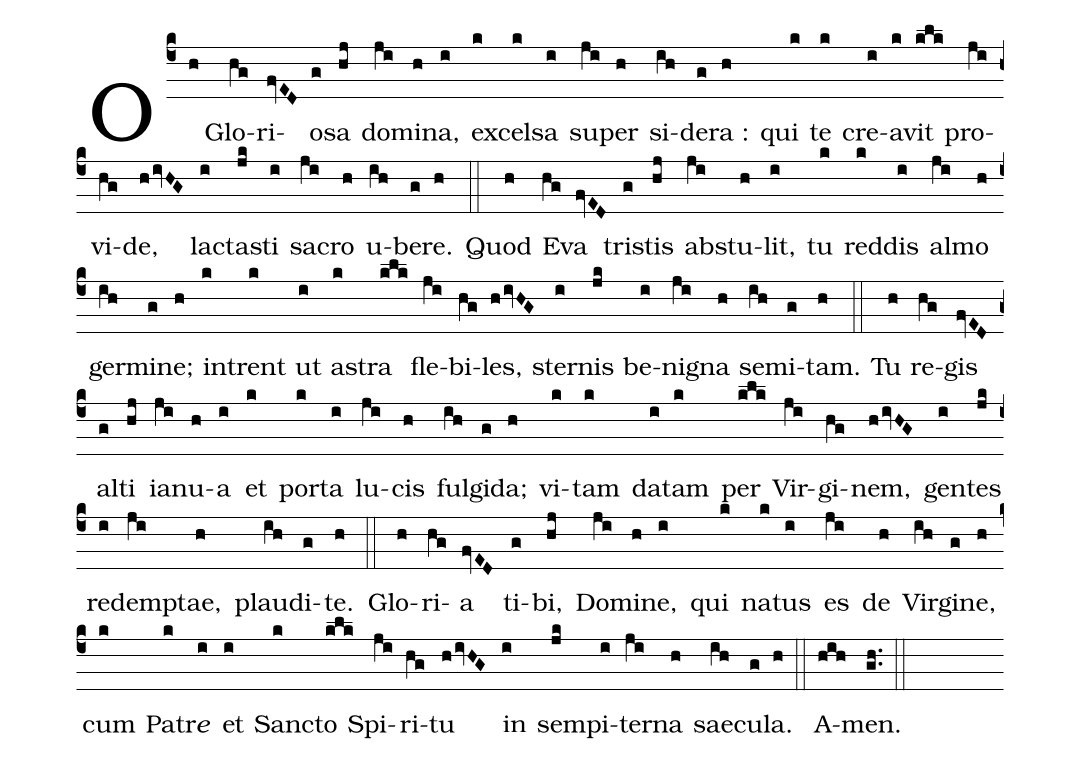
%%
(c4)O(h) Glo(hg)ri(fvED)o(g)sa(hj) do(ji)mi(h)na,(i)
ex(k)cel(k)sa(i) su(ji)per(h) si(ih)de(g)ra~:(h)
qui(k) te(k) cre(i)a(k)vit(klk) pro(ji)vi(hg)de,(hivHG)
la(i)cta(jk)sti(i) sa(ji)cro(h) u(ih)be(g)re.(h) (::)

Quod(h) E(hg)va(fvED) tri(g)stis(hj) ab(ji)stu(h)lit,(i)
tu(k) red(k)dis(i) al(ji)mo(h) ger(ih)mi(g)ne;(h)
in(k)trent(k) ut(i) a(k)stra(klk) fle(ji)bi(hg)les,(hivHG)
ster(i)nis(jk) be(i)ni(ji)gna(h) se(ih)mi(g)tam.(h) (::)

Tu(h) re(hg)gis(fvED) al(g)ti(hj) ia(ji)nu(h)a(i)
et(k) por(k)ta(i) lu(ji)cis(h) ful(ih)gi(g)da;(h)
vi(k)tam(k) da(i)tam(k) per(klk) Vir(ji)gi(hg)nem,(hivHG)
gen(i)tes(jk) re(i)dem(ji)ptae,(h) plau(ih)di(g)te.(h) (::)

Glo(h)ri(hg)a(fvED) ti(g)bi,(hj) Do(ji)mi(h)ne,(i)
qui(k) na(k)tus(i) es(ji) de(h) Vir(ih)gi(g)ne,(h)
cum(k) Pa(k)tr<i>e</i>(i) et(i) San(k)cto(klk) Spi(ji)ri(hg)tu(hivHG)
in(i) sem(jk)pi(i)ter(ji)na(h) sae(ih)cu(g)la.(h) (::)
A(hih)men.(gh..) (::)
